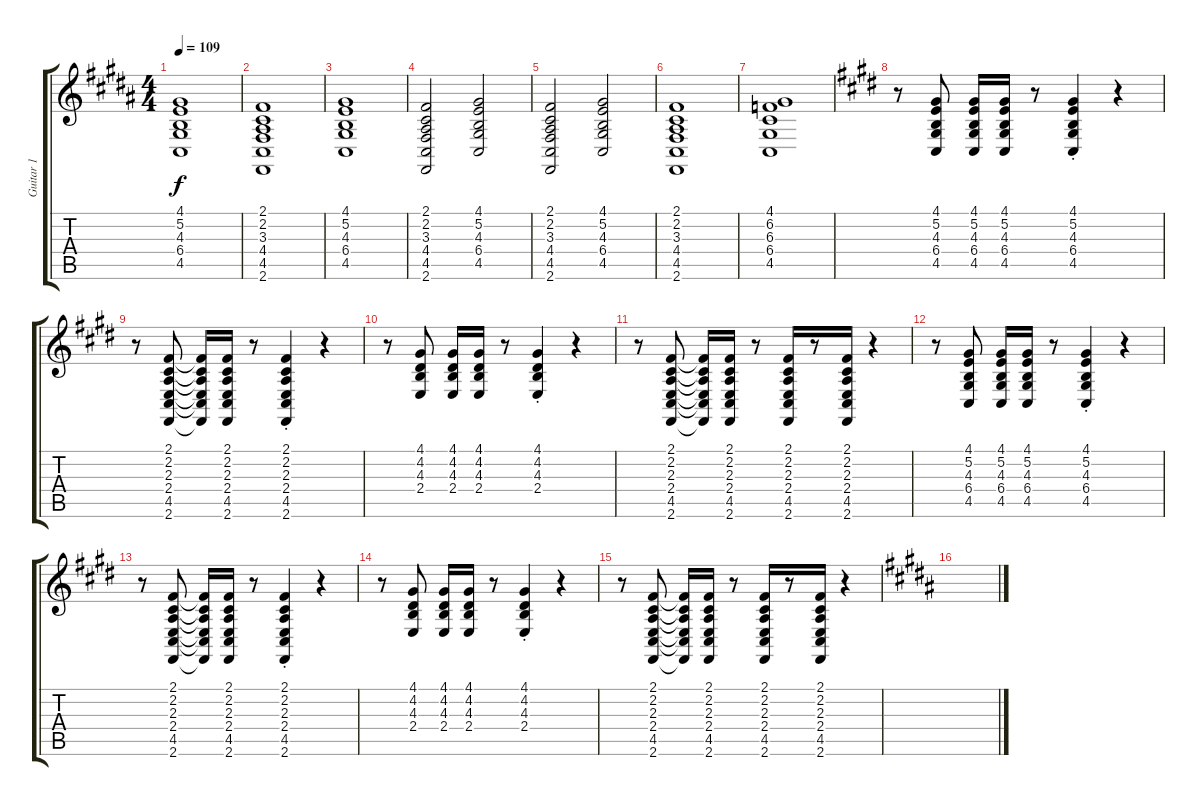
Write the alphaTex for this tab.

\track ("Guitar 1" "Guitar 1") {instrument lead8bassandlead}
\staff {score tabs}
\tuning (E4 B3 G3 D3 A2 E2) {hide}
\ts (4 4)
\tempo 109
\clef g2
\ks b
(4.1 5.2 4.3 6.4 4.5).1{dy f} |
(2.1 2.2 3.3 4.4 4.5 2.6).1 |
(4.1 5.2 4.3 6.4 4.5).1 |
(2.1 2.2 3.3 4.4 4.5 2.6).2 (4.1 5.2 4.3 6.4 4.5).2 |
(2.1 2.2 3.3 4.4 4.5 2.6).2 (4.1 5.2 4.3 6.4 4.5).2 |
(2.1 2.2 3.3 4.4 4.5 2.6).1 |
(4.1 6.2 6.3 6.4 4.5).1 |
\ks e
r.8 (4.1 5.2 4.3 6.4 4.5).8 (4.1 5.2 4.3 6.4 4.5).16 (4.1 5.2 4.3 6.4 4.5).16 r.8 (4.1{st} 5.2{st} 4.3{st} 6.4{st} 4.5{st}).4 r.4 |
r.8 (2.1 2.2 2.3 2.4 4.5 2.6).8 (2.1{t} 2.2{t} 2.3{t} 2.4{t} 4.5{t} 2.6{t}).16 (2.1 2.2 2.3 2.4 4.5 2.6).16 r.8 (2.1{st} 2.2{st} 2.3{st} 2.4{st} 4.5{st} 2.6{st}).4 r.4 |
r.8 (4.1 4.2 4.3 2.4).8 (4.1 4.2 4.3 2.4).16 (4.1 4.2 4.3 2.4).16 r.8 (4.1{st} 4.2{st} 4.3{st} 2.4{st}).4 r.4 |
r.8 (2.1 2.2 2.3 2.4 4.5 2.6).8 (2.1{t} 2.2{t} 2.3{t} 2.4{t} 4.5{t} 2.6{t}).16 (2.1 2.2 2.3 2.4 4.5 2.6).16 r.8 (2.1 2.2 2.3 2.4 4.5 2.6).16 r.8 (2.1 2.2 2.3 2.4 4.5 2.6).16 r.4 |
r.8 (4.1 5.2 4.3 6.4 4.5).8 (4.1 5.2 4.3 6.4 4.5).16 (4.1 5.2 4.3 6.4 4.5).16 r.8 (4.1{st} 5.2{st} 4.3{st} 6.4{st} 4.5{st}).4 r.4 |
r.8 (2.1 2.2 2.3 2.4 4.5 2.6).8 (2.1{t} 2.2{t} 2.3{t} 2.4{t} 4.5{t} 2.6{t}).16 (2.1 2.2 2.3 2.4 4.5 2.6).16 r.8 (2.1{st} 2.2{st} 2.3{st} 2.4{st} 4.5{st} 2.6{st}).4 r.4 |
r.8 (4.1 4.2 4.3 2.4).8 (4.1 4.2 4.3 2.4).16 (4.1 4.2 4.3 2.4).16 r.8 (4.1{st} 4.2{st} 4.3{st} 2.4{st}).4 r.4 |
r.8 (2.1 2.2 2.3 2.4 4.5 2.6).8 (2.1{t} 2.2{t} 2.3{t} 2.4{t} 4.5{t} 2.6{t}).16 (2.1 2.2 2.3 2.4 4.5 2.6).16 r.8 (2.1 2.2 2.3 2.4 4.5 2.6).16 r.8 (2.1 2.2 2.3 2.4 4.5 2.6).16 r.4 |
\ks b
